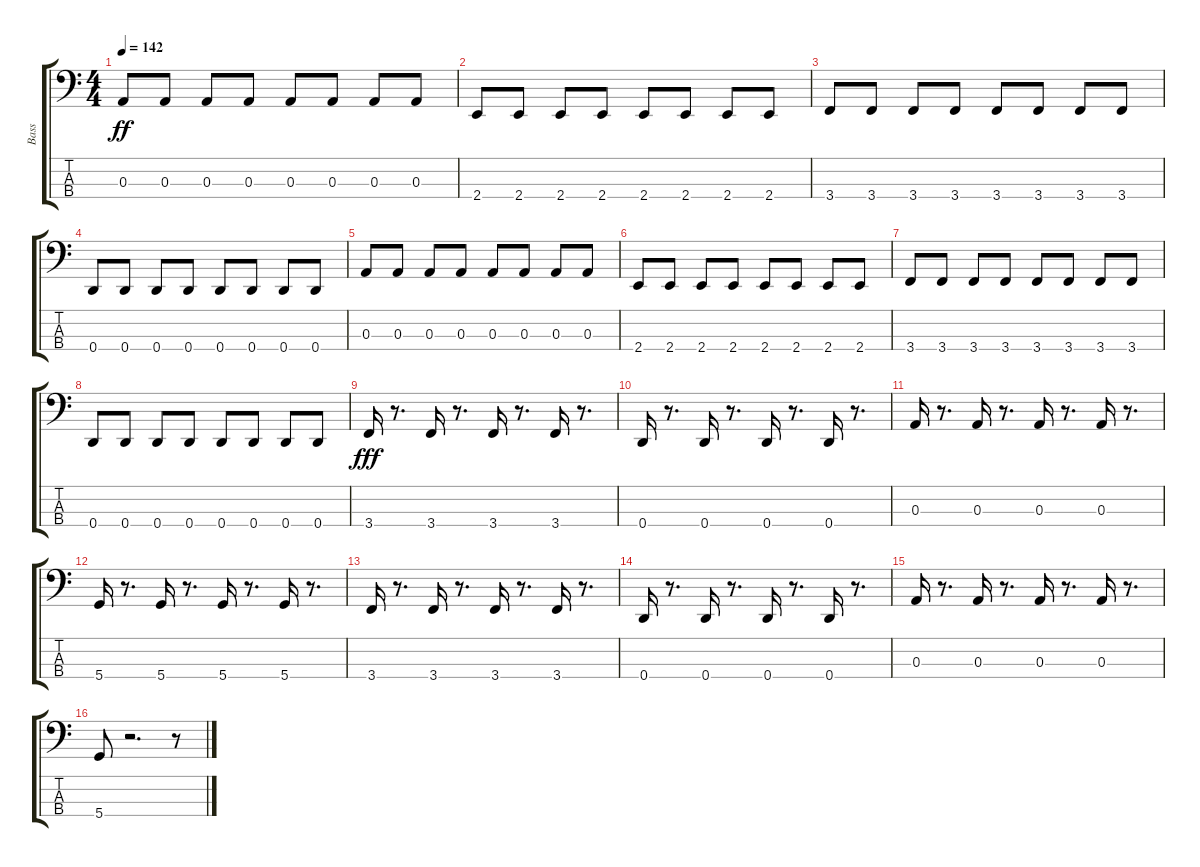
\track ("Bass" "Bass") {instrument electricbasspick}
\staff {score tabs}
\tuning (G2 D2 A1 D1) {hide}
\ts (4 4)
\tempo 142
\clef f4
\ks c
0.3.8{dy ff} 0.3.8 0.3.8 0.3.8 0.3.8 0.3.8 0.3.8 0.3.8 |
2.4.8 2.4.8 2.4.8 2.4.8 2.4.8 2.4.8 2.4.8 2.4.8 |
3.4.8 3.4.8 3.4.8 3.4.8 3.4.8 3.4.8 3.4.8 3.4.8 |
0.4.8 0.4.8 0.4.8 0.4.8 0.4.8 0.4.8 0.4.8 0.4.8 |
0.3.8 0.3.8 0.3.8 0.3.8 0.3.8 0.3.8 0.3.8 0.3.8 |
2.4.8 2.4.8 2.4.8 2.4.8 2.4.8 2.4.8 2.4.8 2.4.8 |
3.4.8 3.4.8 3.4.8 3.4.8 3.4.8 3.4.8 3.4.8 3.4.8 |
0.4.8 0.4.8 0.4.8 0.4.8 0.4.8 0.4.8 0.4.8 0.4.8 |
3.4.16{dy fff} r.8{d} 3.4.16 r.8{d} 3.4.16 r.8{d} 3.4.16 r.8{d} |
0.4.16 r.8{d} 0.4.16 r.8{d} 0.4.16 r.8{d} 0.4.16 r.8{d} |
0.3.16 r.8{d} 0.3.16 r.8{d} 0.3.16 r.8{d} 0.3.16 r.8{d} |
5.4.16 r.8{d} 5.4.16 r.8{d} 5.4.16 r.8{d} 5.4.16 r.8{d} |
3.4.16 r.8{d} 3.4.16 r.8{d} 3.4.16 r.8{d} 3.4.16 r.8{d} |
0.4.16 r.8{d} 0.4.16 r.8{d} 0.4.16 r.8{d} 0.4.16 r.8{d} |
0.3.16 r.8{d} 0.3.16 r.8{d} 0.3.16 r.8{d} 0.3.16 r.8{d} |
5.4.8 r.2{d} r.8
